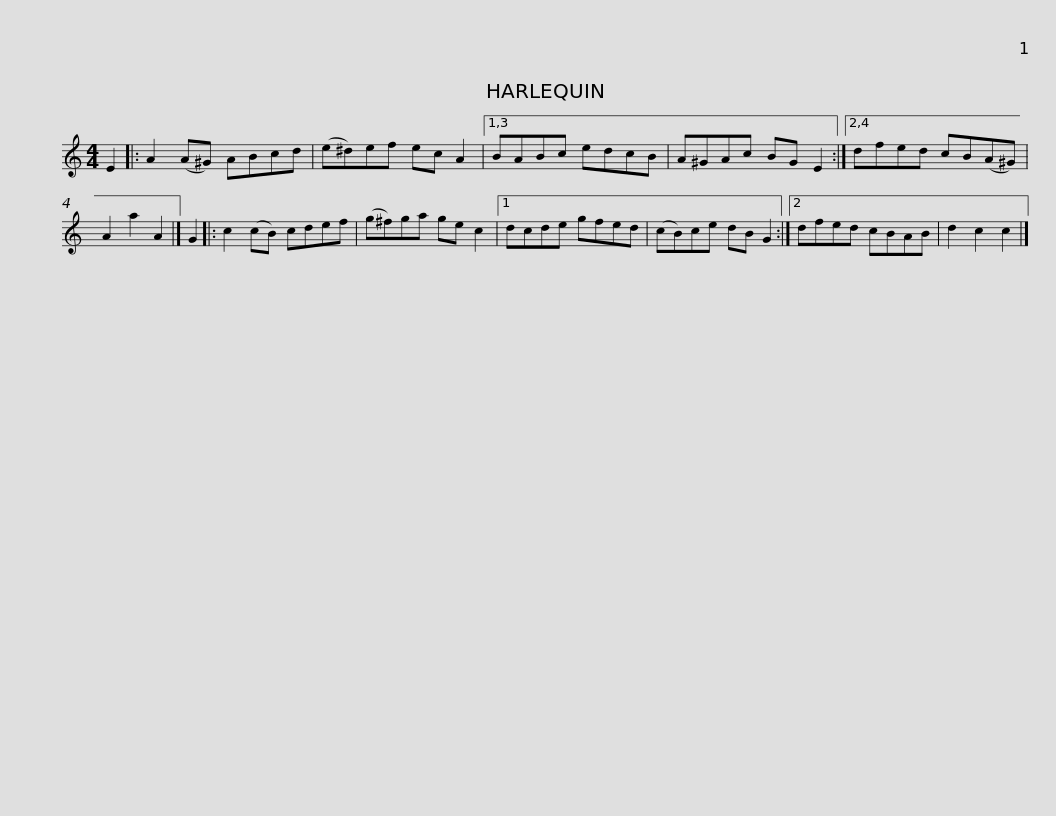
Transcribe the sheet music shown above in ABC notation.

X:1
L:1/8
M:4/4
I:linebreak $
K:C
V:1 treble
V:1
 E2 |: A2 (A^G) ABcd | (e^d)ef ec A2 |1,3 BABc edcB | A^GAc BG E2 :|2,4 %5
 dfed cB(A^G) |$ A2 a2 A2 |] G2 |: c2 (cB) cdef | (g^f)ga ge c2 |1 %10
 dcde gfed | (cB)ce dB G2 :|2 dfed cBAB |$ d2 c2 c2 |] %14
